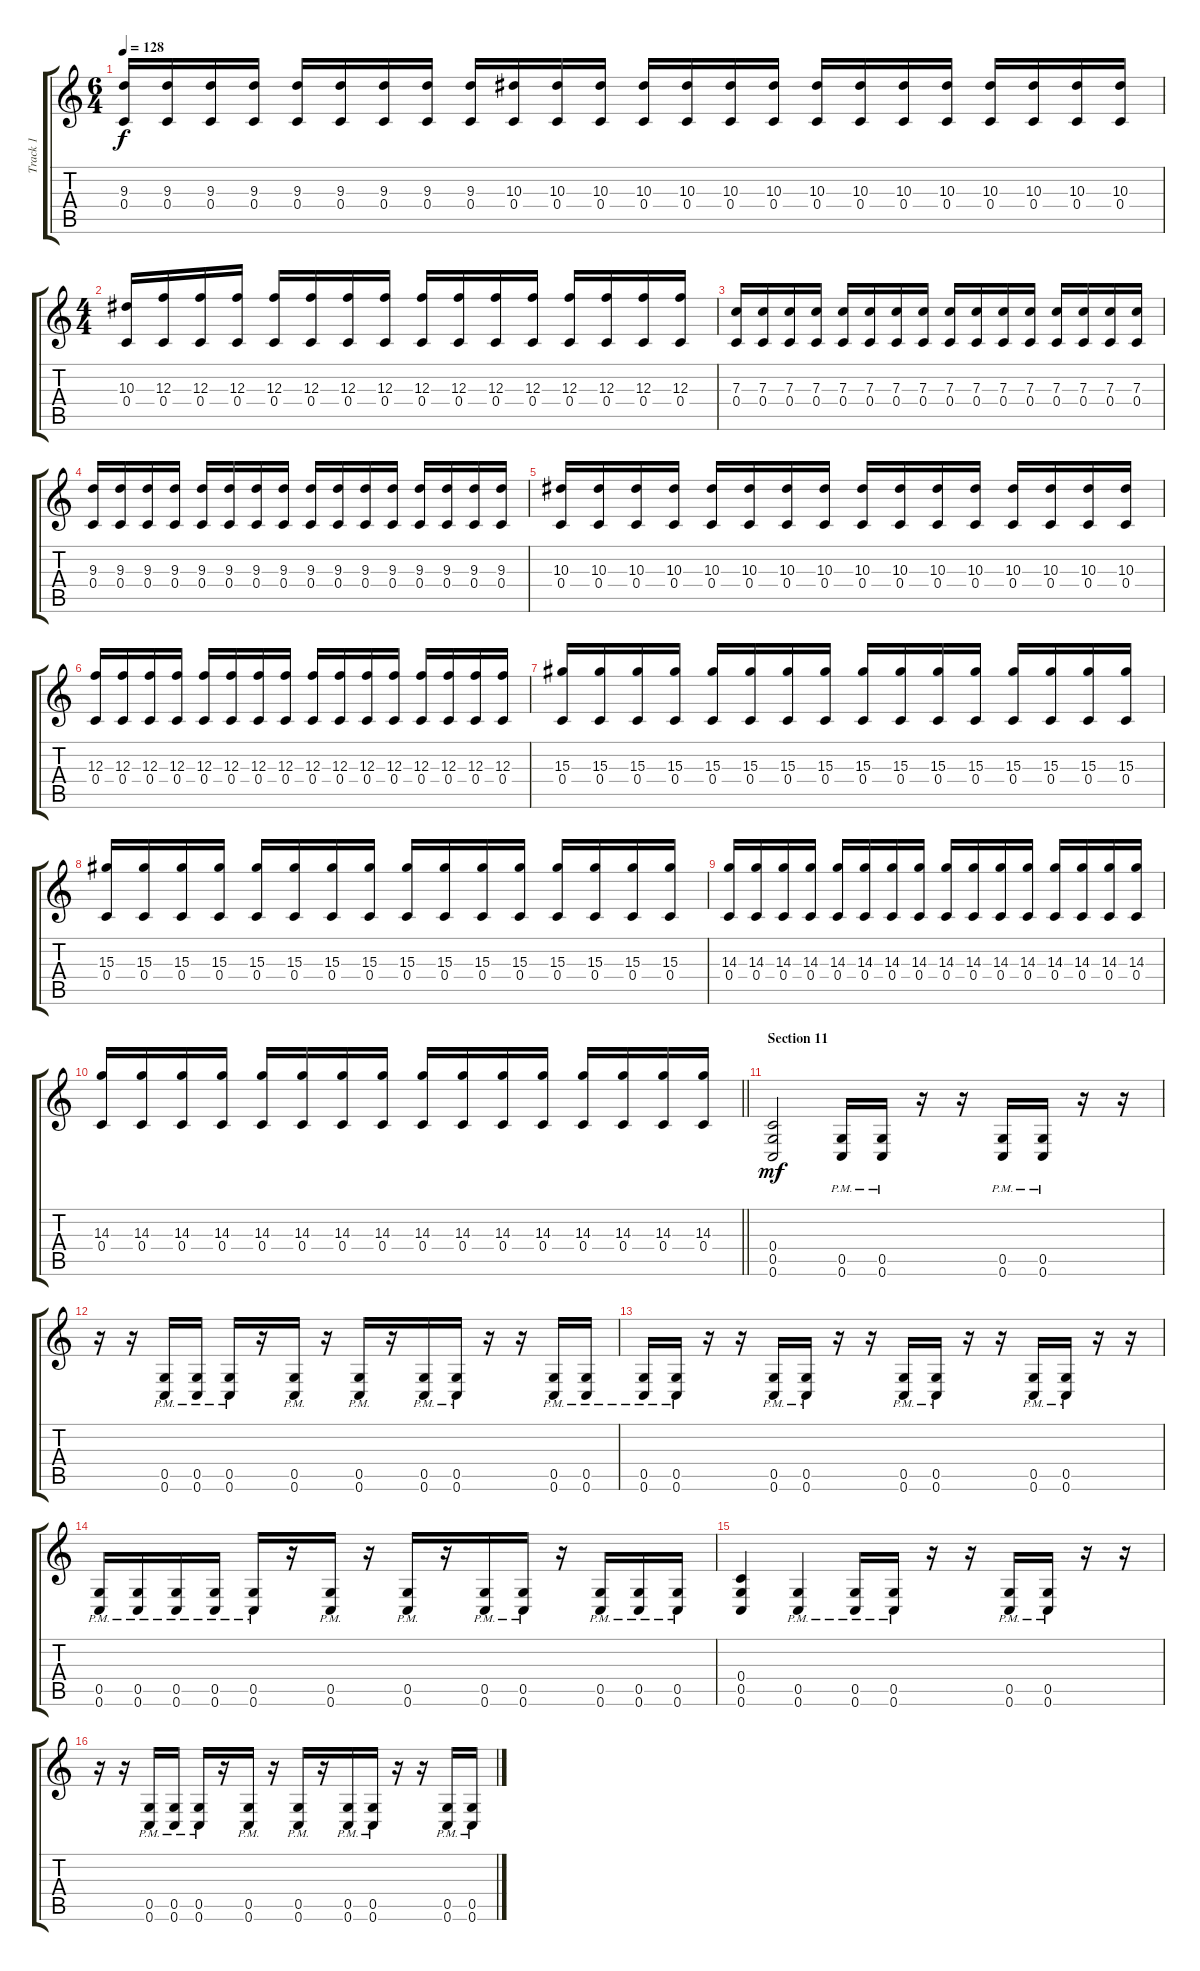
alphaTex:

\track ("Track 1" "Track 1") {instrument distortionguitar}
\staff {score tabs}
\tuning (D4 A3 F3 C3 G2 C2) {hide}
\ts (6 4)
\tempo 128
\clef g2
\ks c
(9.3 0.4).16{dy f} (9.3 0.4).16 (9.3 0.4).16 (9.3 0.4).16 (9.3 0.4).16 (9.3 0.4).16 (9.3 0.4).16 (9.3 0.4).16 (9.3 0.4).16 (10.3 0.4).16 (10.3 0.4).16 (10.3 0.4).16 (10.3 0.4).16 (10.3 0.4).16 (10.3 0.4).16 (10.3 0.4).16 (10.3 0.4).16 (10.3 0.4).16 (10.3 0.4).16 (10.3 0.4).16 (10.3 0.4).16 (10.3 0.4).16 (10.3 0.4).16 (10.3 0.4).16 |
\ts (4 4)
(10.3 0.4).16 (12.3 0.4).16 (12.3 0.4).16 (12.3 0.4).16 (12.3 0.4).16 (12.3 0.4).16 (12.3 0.4).16 (12.3 0.4).16 (12.3 0.4).16 (12.3 0.4).16 (12.3 0.4).16 (12.3 0.4).16 (12.3 0.4).16 (12.3 0.4).16 (12.3 0.4).16 (12.3 0.4).16 |
(7.3 0.4).16 (7.3 0.4).16 (7.3 0.4).16 (7.3 0.4).16 (7.3 0.4).16 (7.3 0.4).16 (7.3 0.4).16 (7.3 0.4).16 (7.3 0.4).16 (7.3 0.4).16 (7.3 0.4).16 (7.3 0.4).16 (7.3 0.4).16 (7.3 0.4).16 (7.3 0.4).16 (7.3 0.4).16 |
(9.3 0.4).16 (9.3 0.4).16 (9.3 0.4).16 (9.3 0.4).16 (9.3 0.4).16 (9.3 0.4).16 (9.3 0.4).16 (9.3 0.4).16 (9.3 0.4).16 (9.3 0.4).16 (9.3 0.4).16 (9.3 0.4).16 (9.3 0.4).16 (9.3 0.4).16 (9.3 0.4).16 (9.3 0.4).16 |
(10.3 0.4).16 (10.3 0.4).16 (10.3 0.4).16 (10.3 0.4).16 (10.3 0.4).16 (10.3 0.4).16 (10.3 0.4).16 (10.3 0.4).16 (10.3 0.4).16 (10.3 0.4).16 (10.3 0.4).16 (10.3 0.4).16 (10.3 0.4).16 (10.3 0.4).16 (10.3 0.4).16 (10.3 0.4).16 |
(12.3 0.4).16 (12.3 0.4).16 (12.3 0.4).16 (12.3 0.4).16 (12.3 0.4).16 (12.3 0.4).16 (12.3 0.4).16 (12.3 0.4).16 (12.3 0.4).16 (12.3 0.4).16 (12.3 0.4).16 (12.3 0.4).16 (12.3 0.4).16 (12.3 0.4).16 (12.3 0.4).16 (12.3 0.4).16 |
(15.3 0.4).16 (15.3 0.4).16 (15.3 0.4).16 (15.3 0.4).16 (15.3 0.4).16 (15.3 0.4).16 (15.3 0.4).16 (15.3 0.4).16 (15.3 0.4).16 (15.3 0.4).16 (15.3 0.4).16 (15.3 0.4).16 (15.3 0.4).16 (15.3 0.4).16 (15.3 0.4).16 (15.3 0.4).16 |
(15.3 0.4).16 (15.3 0.4).16 (15.3 0.4).16 (15.3 0.4).16 (15.3 0.4).16 (15.3 0.4).16 (15.3 0.4).16 (15.3 0.4).16 (15.3 0.4).16 (15.3 0.4).16 (15.3 0.4).16 (15.3 0.4).16 (15.3 0.4).16 (15.3 0.4).16 (15.3 0.4).16 (15.3 0.4).16 |
(14.3 0.4).16 (14.3 0.4).16 (14.3 0.4).16 (14.3 0.4).16 (14.3 0.4).16 (14.3 0.4).16 (14.3 0.4).16 (14.3 0.4).16 (14.3 0.4).16 (14.3 0.4).16 (14.3 0.4).16 (14.3 0.4).16 (14.3 0.4).16 (14.3 0.4).16 (14.3 0.4).16 (14.3 0.4).16 |
\barLineRight lightlight
(14.3 0.4).16 (14.3 0.4).16 (14.3 0.4).16 (14.3 0.4).16 (14.3 0.4).16 (14.3 0.4).16 (14.3 0.4).16 (14.3 0.4).16 (14.3 0.4).16 (14.3 0.4).16 (14.3 0.4).16 (14.3 0.4).16 (14.3 0.4).16 (14.3 0.4).16 (14.3 0.4).16 (14.3 0.4).16 |
\section ("" "Section 11")
(0.4 0.5 0.6).2{dy mf volume 16} (0.5{pm} 0.6{pm}).16 (0.5{pm} 0.6{pm}).16 r.16 r.16 (0.5{pm} 0.6{pm}).16 (0.5{pm} 0.6{pm}).16 r.16 r.16 |
r.16 r.16 (0.5{pm} 0.6{pm}).16 (0.5{pm} 0.6{pm}).16 (0.5{pm} 0.6{pm}).16 r.16 (0.5{pm} 0.6{pm}).16 r.16 (0.5{pm} 0.6{pm}).16 r.16 (0.5{pm} 0.6{pm}).16 (0.5{pm} 0.6{pm}).16 r.16 r.16 (0.5{pm} 0.6{pm}).16 (0.5{pm} 0.6{pm}).16 |
(0.5{pm} 0.6{pm}).16 (0.5{pm} 0.6{pm}).16 r.16 r.16 (0.5{pm} 0.6{pm}).16 (0.5{pm} 0.6{pm}).16 r.16 r.16 (0.5{pm} 0.6{pm}).16 (0.5{pm} 0.6{pm}).16 r.16 r.16 (0.5{pm} 0.6{pm}).16 (0.5{pm} 0.6{pm}).16 r.16 r.16 |
(0.5{pm} 0.6{pm}).16 (0.5{pm} 0.6{pm}).16 (0.5{pm} 0.6{pm}).16 (0.5{pm} 0.6{pm}).16 (0.5{pm} 0.6{pm}).16 r.16 (0.5{pm} 0.6{pm}).16 r.16 (0.5{pm} 0.6{pm}).16 r.16 (0.5{pm} 0.6{pm}).16 (0.5{pm} 0.6{pm}).16 r.16 (0.5{pm} 0.6{pm}).16 (0.5{pm} 0.6{pm}).16 (0.5{pm} 0.6{pm}).16 |
(0.4 0.5 0.6).4 (0.5{pm} 0.6{pm}).4 (0.5{pm} 0.6{pm}).16 (0.5{pm} 0.6{pm}).16 r.16 r.16 (0.5{pm} 0.6{pm}).16 (0.5{pm} 0.6{pm}).16 r.16 r.16 |
r.16 r.16 (0.5{pm} 0.6{pm}).16 (0.5{pm} 0.6{pm}).16 (0.5{pm} 0.6{pm}).16 r.16 (0.5{pm} 0.6{pm}).16 r.16 (0.5{pm} 0.6{pm}).16 r.16 (0.5{pm} 0.6{pm}).16 (0.5{pm} 0.6{pm}).16 r.16 r.16 (0.5{pm} 0.6{pm}).16 (0.5{pm} 0.6{pm}).16
